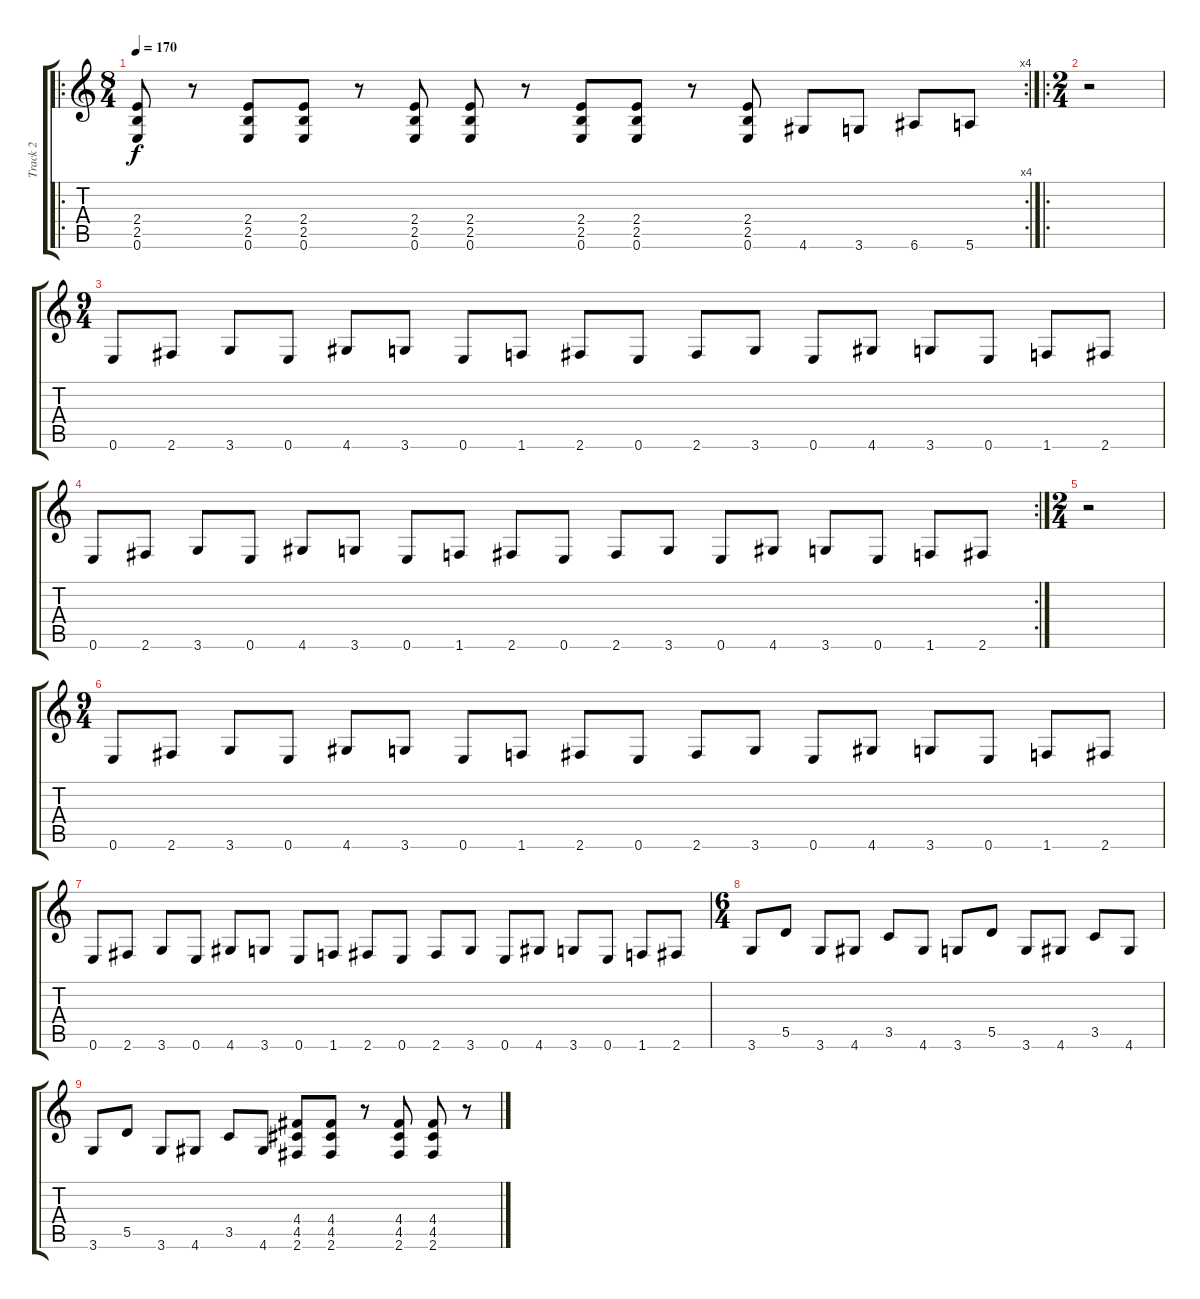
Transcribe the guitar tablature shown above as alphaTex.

\track ("Track 2" "Track 2") {instrument overdrivenguitar}
\staff {score tabs}
\tuning (E4 B3 G3 D3 A2 E2) {hide}
\ro
\rc 4
\ts (8 4)
\tempo 170
\clef g2
\ks c
(2.4 2.5 0.6).8{dy f} r.8 (2.4 2.5 0.6).8 (2.4 2.5 0.6).8 r.8 (2.4 2.5 0.6).8 (2.4 2.5 0.6).8 r.8 (2.4 2.5 0.6).8 (2.4 2.5 0.6).8 r.8 (2.4 2.5 0.6).8 4.6.8 3.6.8 6.6.8 5.6.8 |
\ro
\ts (2 4)
r.2 |
\ts (9 4)
0.6.8 2.6.8 3.6.8 0.6.8 4.6.8 3.6.8 0.6.8 1.6.8 2.6.8 0.6.8 2.6.8 3.6.8 0.6.8 4.6.8 3.6.8 0.6.8 1.6.8 2.6.8 |
\rc 2
0.6.8 2.6.8 3.6.8 0.6.8 4.6.8 3.6.8 0.6.8 1.6.8 2.6.8 0.6.8 2.6.8 3.6.8 0.6.8 4.6.8 3.6.8 0.6.8 1.6.8 2.6.8 |
\ts (2 4)
r.2 |
\ts (9 4)
0.6.8 2.6.8 3.6.8 0.6.8 4.6.8 3.6.8 0.6.8 1.6.8 2.6.8 0.6.8 2.6.8 3.6.8 0.6.8 4.6.8 3.6.8 0.6.8 1.6.8 2.6.8 |
0.6.8 2.6.8 3.6.8 0.6.8 4.6.8 3.6.8 0.6.8 1.6.8 2.6.8 0.6.8 2.6.8 3.6.8 0.6.8 4.6.8 3.6.8 0.6.8 1.6.8 2.6.8 |
\ts (6 4)
3.6.8 5.5.8 3.6.8 4.6.8 3.5.8 4.6.8 3.6.8 5.5.8 3.6.8 4.6.8 3.5.8 4.6.8 |
3.6.8 5.5.8 3.6.8 4.6.8 3.5.8 4.6.8 (4.4 4.5 2.6).8 (4.4 4.5 2.6).8 r.8 (4.4 4.5 2.6).8 (4.4 4.5 2.6).8 r.8
